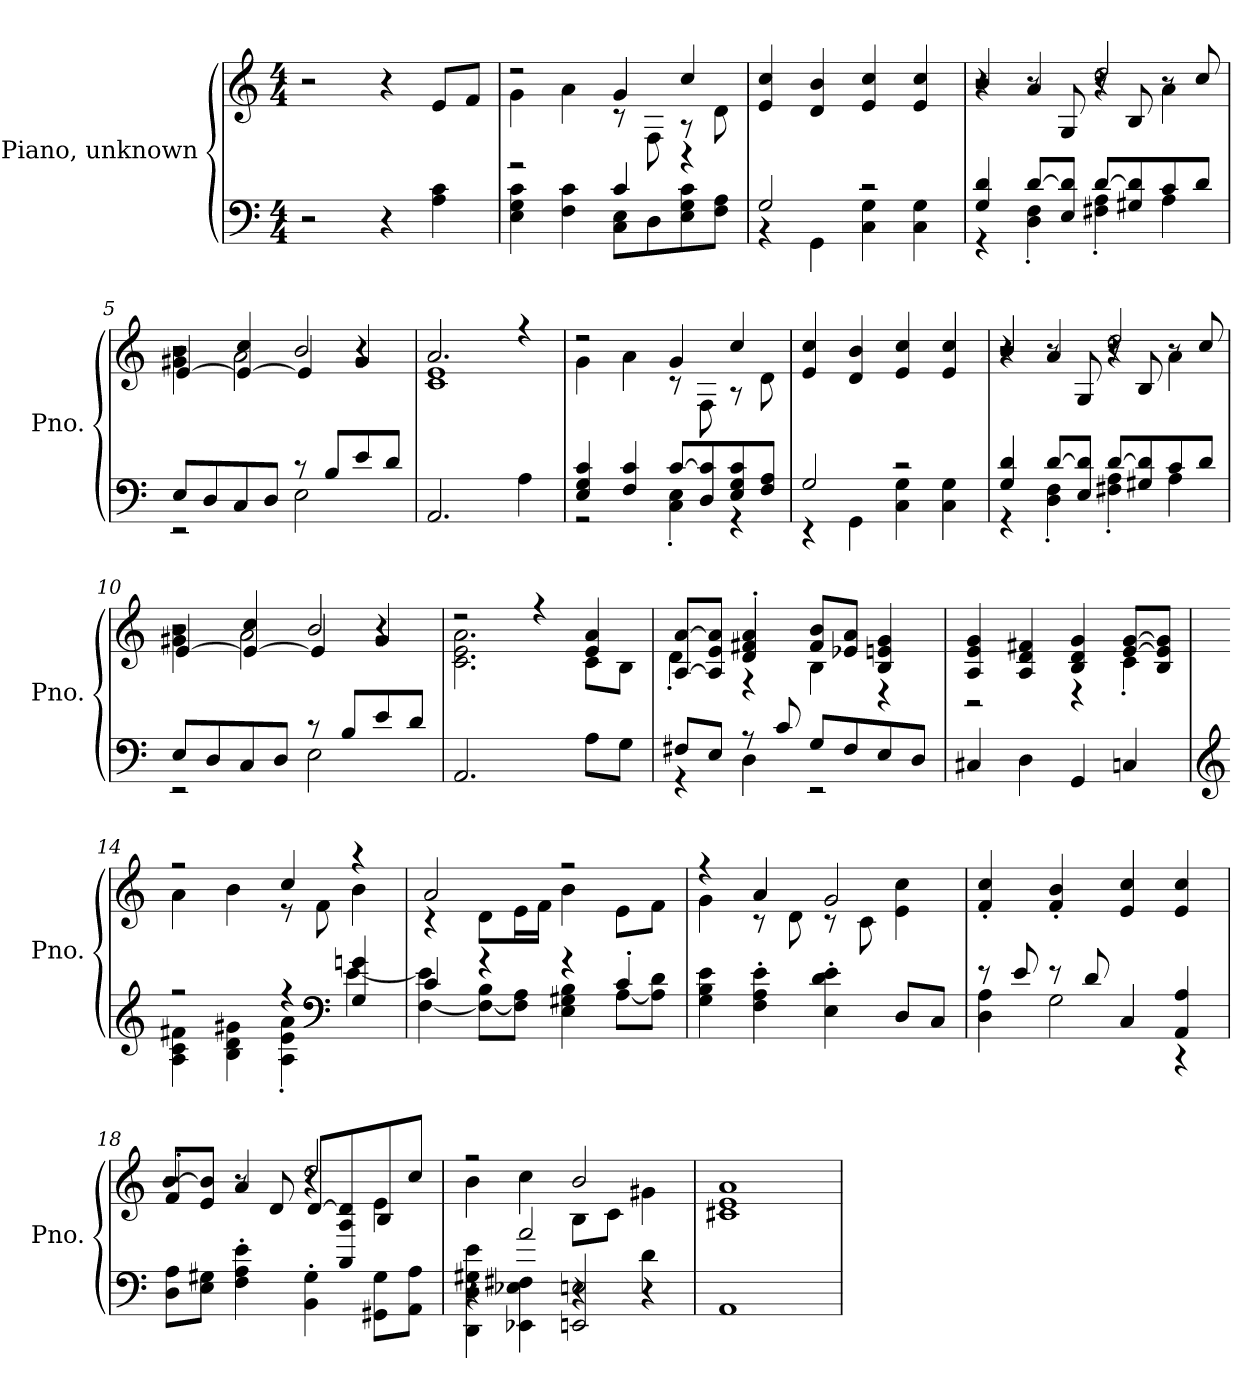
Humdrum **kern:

**kern	**kern
*part1	*part1
*staff2	*staff1
*I"Piano, unknown	*
*I'Pno.	*
*clefF4	*clefG2
*k[]	*k[]
*M4/4	*M4/4
*MM120	*MM120
=1	=1
2r	2r
4r	4r
4A\ 4c\	8e/L
.	8f/J
=2	=2
*^	*^
2r	4E\ 4G\ 4c\	2r	4g\
.	4F\ 4c\	.	4a\
4c/	8C\ 8E\L	4g/	8r
.	8D\	.	8F\
4r	8E\ 8G\ 8c\	4cc/	8r
.	8F\ 8A\J	.	8d\
*	*	*v	*v
=3	=3	=3
2G/	4r	4e/ 4cc/
.	4GG\	4d/ 4b/
2r	4C\ 4G\	4e/ 4cc/
.	4C\ 4G\	4e/ 4cc/
=4	=4	=4
*	*	*^
*	*	*	*^
4G/ 4d/	4r	4r	2r	4b/
[8d/L	4D\' 4F\'	4a/	.	8r
8E/ 8d/]J	.	.	.	8G/
[8d/L	4F#X\' 4A\'	2dd/	4r	8r
8G#X/ 8d/]	.	.	.	8B/
8c/	4A\	.	4a\	8r
8d/J	.	.	.	8cc/
=5	=5	=5	=5	=5
8E/L	2r	2r	4g#X\ 4b\	[4e/
8D/	.	.	.	.
8C/	.	.	2a\	4e/_ 4cc/
8D/J	.	.	.	.
8r	2E\	2b/	.	4e/]
8B/L	.	.	.	.
8e/	.	.	4r	4g#/
8d/J	.	.	.	.
*v	*v	*	*	*
*	*	*v	*v
=6	=6	=6
2.AA/	2.a/	1c 1e
4A\	4r	.
!!LO:LB:g=z	!!
=7	=7	=7
*^	*	*
4E/ 4G/ 4c/	2r	2r	4g\
4F/ 4c/	.	.	4a\
[8c/L	4C\' 4E\'	4g/	8r
8D/ 8c/]	.	.	8F\
8E/ 8G/ 8c/	4r	4cc/	8r
8F/ 8A/J	.	.	8d\
*	*	*v	*v
=8	=8	=8
2G/	4r	4e/ 4cc/
.	4GG\	4d/ 4b/
2r	4C\ 4G\	4e/ 4cc/
.	4C\ 4G\	4e/ 4cc/
=9	=9	=9
*	*	*^
*	*	*	*^
4G/ 4d/	4r	4r	2r	4b/
[8d/L	4D\' 4F\'	4a/	.	8r
8E/ 8d/]J	.	.	.	8G/
[8d/L	4F#X\' 4A\'	2dd/	4r	8r
8G#X/ 8d/]	.	.	.	8B/
8c/	4A\	.	4a\	8r
8d/J	.	.	.	8cc/
=10	=10	=10	=10	=10
8E/L	2r	2r	4g#X\ 4b\	[4e/
8D/	.	.	.	.
8C/	.	.	2a\	4e/_ 4cc/
8D/J	.	.	.	.
8r	2E\	2b/	.	4e/]
8B/L	.	.	.	.
8e/	.	.	4r	4g#/
8d/J	.	.	.	.
*v	*v	*	*	*
*	*	*v	*v
=11	=11	=11
2.AA/	2r	2.c\ 2.e\ 2.a\
.	4r	.
8A\L	4e/ 4a/	8c\L
8G\J	.	8B\J
!!LO:LB:g=z	!!
=12	=12	=12
*^	*	*
8F#X/L	4r	[8A/ [8a/L	4d'\
8E/J	.	8A/] 8e/ 8a/]J	.
8r	4D\	4d/' 4f#X/' 4a/'	4r
8c/	.	.	.
8G/L	2r	8f#/ 8b/L	4B\
8F#/	.	8e-X/ 8a/J	.
8E/	.	4B/ 4en/ 4g/	4r
8D/J	.	.	.
*v	*v	*	*
=13	=13	=13
4C#X/	4A/ 4e/ 4g/	2r
4D\	4A/ 4d/ 4f#X/	.
4GG/	4B/ 4d/ 4g/	4r
4Cn/	[8e/ [8g/L	4c'\
.	8B/ 8e/] 8g/]J	.
=14	=14	=14
*clefG2	*	*
*^	*	*
2r	4A\ 4c\ 4f#X\	2r	4a\
.	4B\ 4d\ 4g#X\	.	4b\
4r	4A\' 4e\' 4a\'	4cc/	8r
.	.	.	8f\
*clefF4	*	*	*
4G/ 4gn/	[4e\	4r	4b\
=15	=15	=15	=15
4c/	[4F\ 4e\]	2a/	4r
4r	8F\_ 8B\L	.	8d\L
.	8F\] 8A\J	.	16e\L
.	.	.	16f\JJ
4r	4E\ 4G#X\ 4B\	2r	4b\
4c'/	[8A\L	.	8e\L
.	8A\] 8d\J	.	8f\J
*v	*v	*	*
!!LO:LB:g=z	!!
=16	=16	=16
4G\ 4B\ 4e\	4r	4g\
4F\' 4A\' 4e\'	4a/	8r
.	.	8d\
4E\' 4d\' 4e\'	2g/	8r
.	.	8c\
8D/L	.	4e\ 4cc\
8C/J	.	.
*	*v	*v
=17	=17
*^	*
8r	4D\ 4A\	4f/' 4cc/'
8e/	.	.
8r	2G\	4f/' 4b/'
8d/	.	.
4C/	.	4e/ 4cc/
4AA/ 4A/	4r	4e/ 4cc/
*v	*v	*
=18	=18
*	*^
*	*	*^
8D\ 8A\L	4f'/	2r	[8b/L
8E\ 8G#X\J	.	.	8e/ 8b/]J
4F\' 4A\' 4e\'	4a/	.	8r
.	.	.	8d/
4BB\' 4G#\'	2dd/	4r	[8d/L
.	.	.	8AA/ 8A/ 8d/]
8GG#X\ 8G#\L	.	4e\	8B/
8AA\ 8A\J	.	.	8cc/J
*	*	*v	*v
=19	=19	=19
*^	*	*
*	*^	*	*
4r	4DD\ 4D\ 4G#X\ 4e\	2r	2r	4b\
2a/	4EE-X\ 4E-X\ 4F#X\	.	.	4cc\
.	4r	2EEn/ 2En/	2b/	8B\L
.	.	.	.	8c\J
4r	4d\	.	.	4g#X\
*v	*v	*v	*	*
*	*v	*v
=20	=20
1AA	1c#X 1e 1a
=	=
*-	*-
